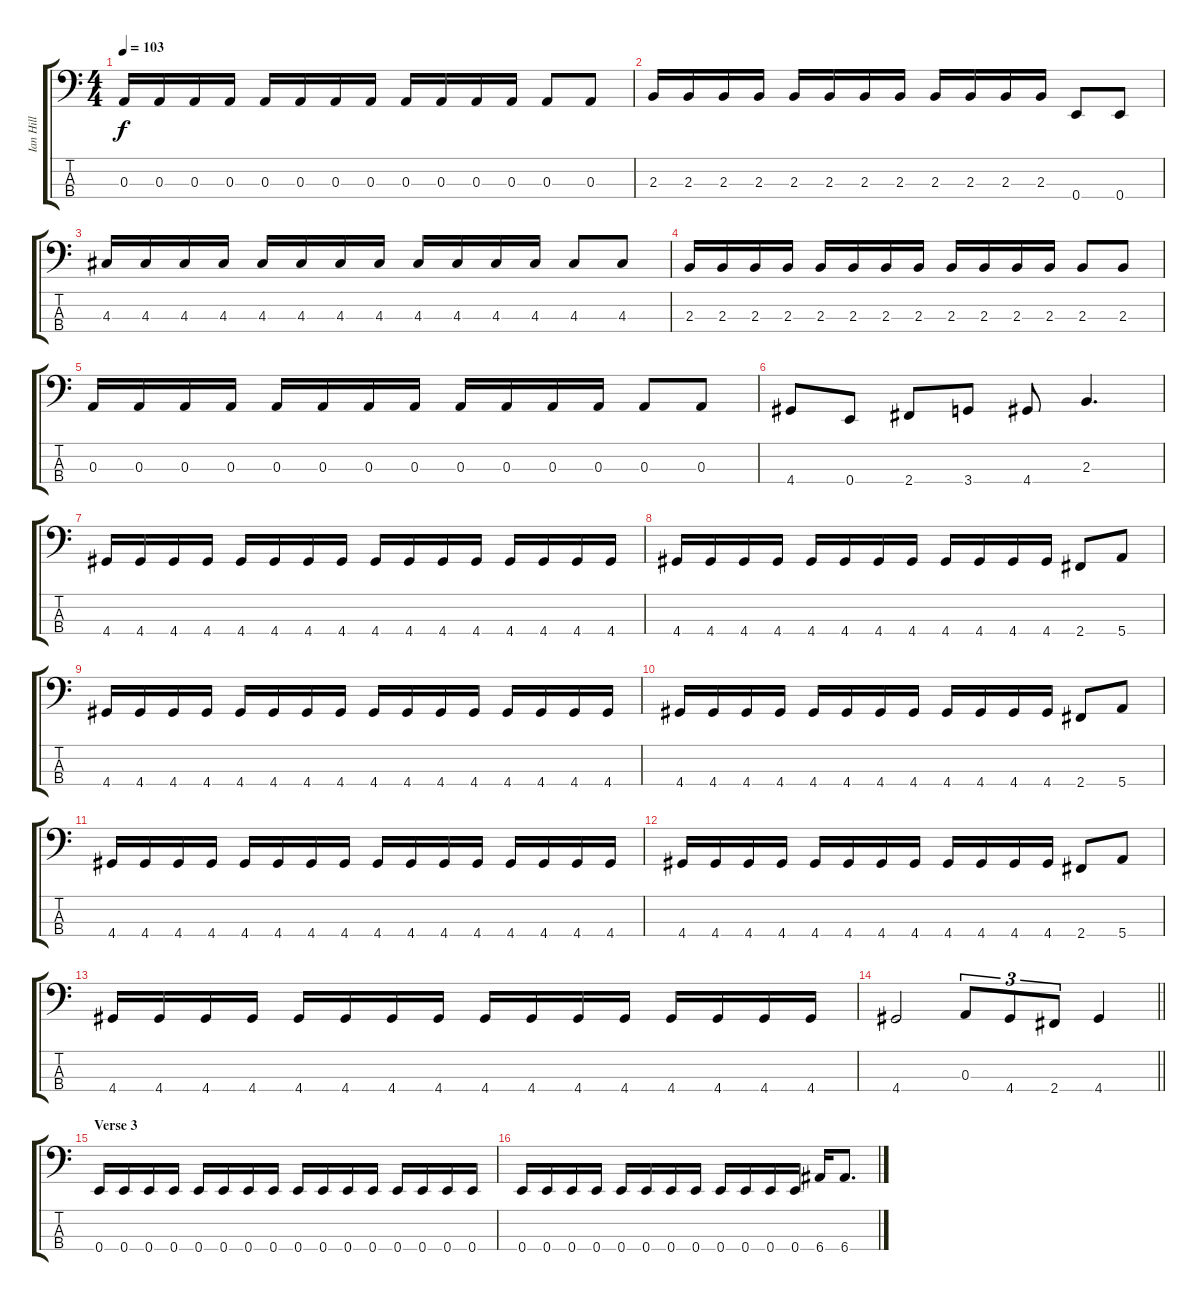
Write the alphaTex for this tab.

\track ("Ian Hill" "Ian Hill") {instrument electricbasspick}
\staff {score tabs}
\tuning (G2 D2 A1 E1) {hide}
\ts (4 4)
\tempo 103
\clef f4
\ks c
0.3.16{dy f} 0.3.16 0.3.16 0.3.16 0.3.16 0.3.16 0.3.16 0.3.16 0.3.16 0.3.16 0.3.16 0.3.16 0.3.8 0.3.8 |
2.3.16 2.3.16 2.3.16 2.3.16 2.3.16 2.3.16 2.3.16 2.3.16 2.3.16 2.3.16 2.3.16 2.3.16 0.4.8 0.4.8 |
4.3.16 4.3.16 4.3.16 4.3.16 4.3.16 4.3.16 4.3.16 4.3.16 4.3.16 4.3.16 4.3.16 4.3.16 4.3.8 4.3.8 |
2.3.16 2.3.16 2.3.16 2.3.16 2.3.16 2.3.16 2.3.16 2.3.16 2.3.16 2.3.16 2.3.16 2.3.16 2.3.8 2.3.8 |
0.3.16 0.3.16 0.3.16 0.3.16 0.3.16 0.3.16 0.3.16 0.3.16 0.3.16 0.3.16 0.3.16 0.3.16 0.3.8 0.3.8 |
4.4.8 0.4.8 2.4.8 3.4.8 4.4.8 2.3.4{d} |
4.4.16 4.4.16 4.4.16 4.4.16 4.4.16 4.4.16 4.4.16 4.4.16 4.4.16 4.4.16 4.4.16 4.4.16 4.4.16 4.4.16 4.4.16 4.4.16 |
4.4.16 4.4.16 4.4.16 4.4.16 4.4.16 4.4.16 4.4.16 4.4.16 4.4.16 4.4.16 4.4.16 4.4.16 2.4.8 5.4.8 |
4.4.16 4.4.16 4.4.16 4.4.16 4.4.16 4.4.16 4.4.16 4.4.16 4.4.16 4.4.16 4.4.16 4.4.16 4.4.16 4.4.16 4.4.16 4.4.16 |
4.4.16 4.4.16 4.4.16 4.4.16 4.4.16 4.4.16 4.4.16 4.4.16 4.4.16 4.4.16 4.4.16 4.4.16 2.4.8 5.4.8 |
4.4.16 4.4.16 4.4.16 4.4.16 4.4.16 4.4.16 4.4.16 4.4.16 4.4.16 4.4.16 4.4.16 4.4.16 4.4.16 4.4.16 4.4.16 4.4.16 |
4.4.16 4.4.16 4.4.16 4.4.16 4.4.16 4.4.16 4.4.16 4.4.16 4.4.16 4.4.16 4.4.16 4.4.16 2.4.8 5.4.8 |
4.4.16 4.4.16 4.4.16 4.4.16 4.4.16 4.4.16 4.4.16 4.4.16 4.4.16 4.4.16 4.4.16 4.4.16 4.4.16 4.4.16 4.4.16 4.4.16 |
\barLineRight lightlight
4.4.2 0.3.8{tu (3 2)} 4.4.8{tu (3 2)} 2.4.8{tu (3 2)} 4.4.4 |
\section ("" "Verse 3")
0.4.16 0.4.16 0.4.16 0.4.16 0.4.16 0.4.16 0.4.16 0.4.16 0.4.16 0.4.16 0.4.16 0.4.16 0.4.16 0.4.16 0.4.16 0.4.16 |
0.4.16 0.4.16 0.4.16 0.4.16 0.4.16 0.4.16 0.4.16 0.4.16 0.4.16 0.4.16 0.4.16 0.4.16 6.4.16 6.4.8{d}
